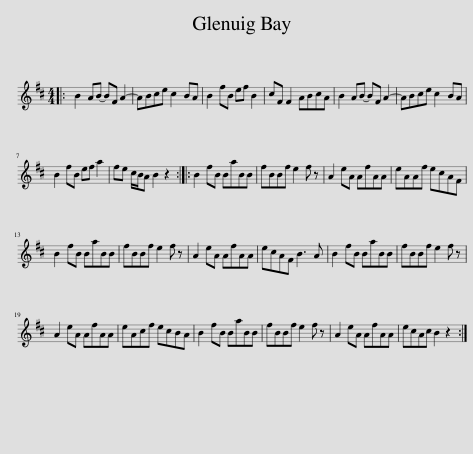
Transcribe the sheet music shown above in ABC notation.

X:1
L:1/8
M:4/4
I:linebreak $
K:Bmin
V:1 treble
V:1
|: B2 AB- BF A2- | ABce c2 BA | B2 fB ef B2 | cF F2 ABcA | B2 AB- BF A2- | %5
 ABce c2 BA |$ B2 fB ef a2 | fe c/B/A B2 z2 :: B2 fB BaBB | fBBf e2 f z | %10
 A2 eA AfAA | eAAf ecAF |$ B2 fB BaBB | fBBf e2 f z | A2 eA AfAA | %15
 ecAF B3 A | B2 fB BaBB | fBBf e2 f z |$ A2 eA AfAA | eAcf ecBA | %20
 B2 fB BaBB | fBBf e2 f z | A2 eA AfAA | ecAc B2 z2 :| %24
